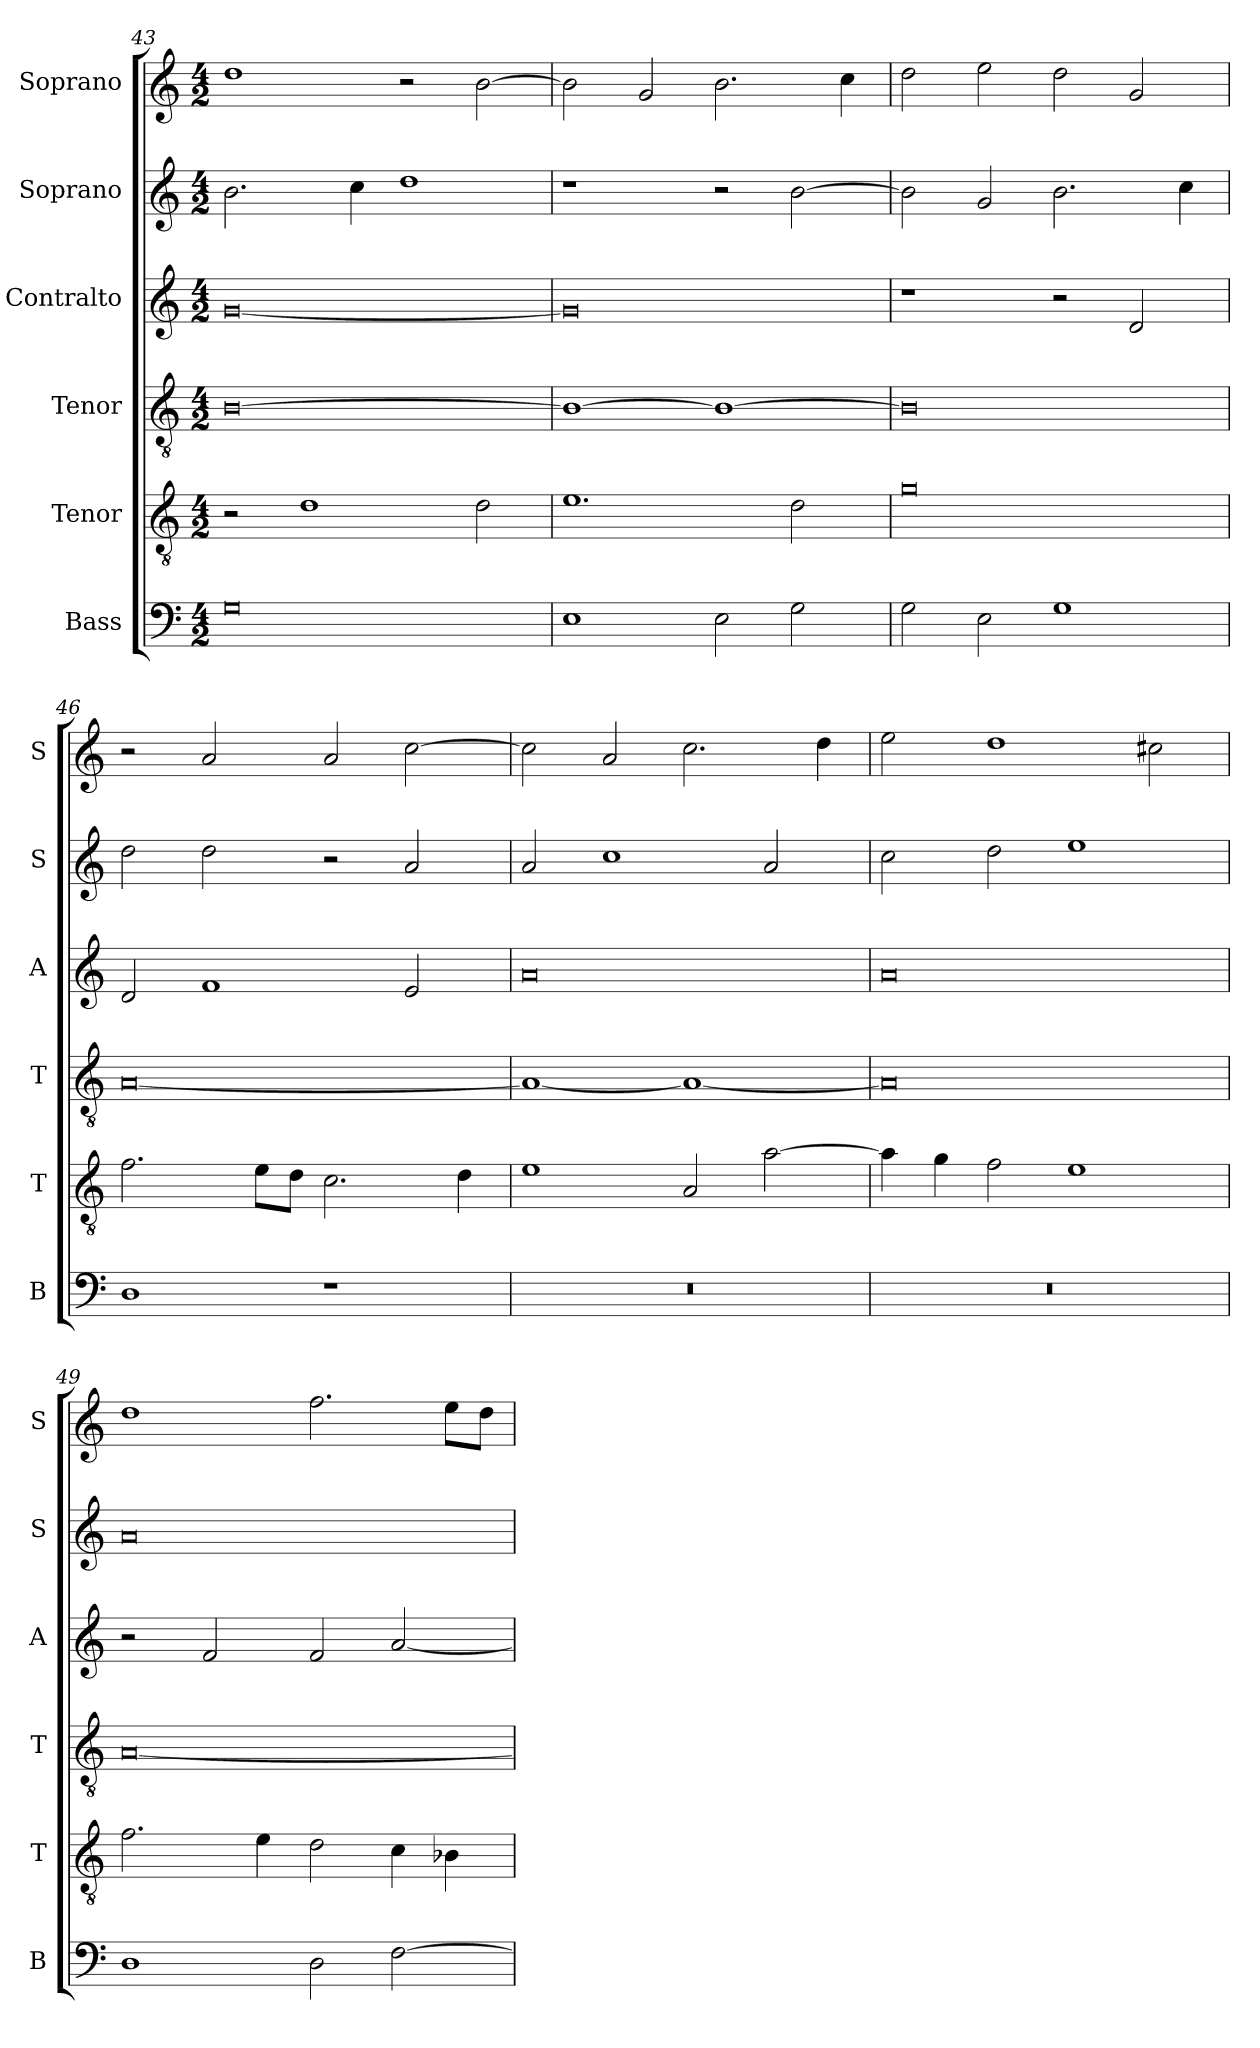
**kern	**kern	**kern	**kern	**kern	**kern
*part6	*part5	*part4	*part3	*part2	*part1
*staff6	*staff5	*staff4	*staff3	*staff2	*staff1
*I"Bass	*I"Tenor	*I"Tenor	*I"Contralto	*I"Soprano	*I"Soprano
*I'B	*I'T	*I'T	*I'A	*I'S	*I'S
*clefF4	*clefGv2	*clefGv2	*clefG2	*clefG2	*clefG2
*k[]	*k[]	*k[]	*k[]	*k[]	*k[]
*G:mix	*G:mix	*G:mix	*G:mix	*G:mix	*G:mix
*M4/2	*M4/2	*M4/2	*M4/2	*M4/2	*M4/2
=43	=43	=43	=43	=43	=43
0G	2r	[0B	[0g	2.b	1dd
.	1d	.	.	.	.
.	.	.	.	4cc	.
.	.	.	.	1dd	2r
.	2d	.	.	.	[2b
=44	=44	=44	=44	=44	=44
1E	1.e	1B_	0g]	1r	2b]
.	.	.	.	.	2g
2E	.	1B_	.	2r	2.b
2G	2d	.	.	[2b	.
.	.	.	.	.	4cc
=45	=45	=45	=45	=45	=45
2G	0g	0B]	1r	2b]	2dd
2E	.	.	.	2g	2ee
1G	.	.	2r	2.b	2dd
.	.	.	2d	.	2g
.	.	.	.	4cc	.
=46	=46	=46	=46	=46	=46
1D	2.f	[0A	2d	2dd	2r
.	.	.	1f	2dd	2a
.	8e\L	.	.	.	.
.	8d\J	.	.	.	.
1r	2.c	.	.	2r	2a
.	.	.	2e	2a	[2cc
.	4d	.	.	.	.
=47	=47	=47	=47	=47	=47
0r	1e	1A_	0a	2a	2cc]
.	.	.	.	1cc	2a
.	2A	1A_	.	.	2.cc
.	[2a	.	.	2a	.
.	.	.	.	.	4dd
=48	=48	=48	=48	=48	=48
0r	4a]	0A]	0a	2cc	2ee
.	4g	.	.	.	.
.	2f	.	.	2dd	1dd
.	1e	.	.	1ee	.
.	.	.	.	.	2cc#X
=49	=49	=49	=49	=49	=49
1D	2.f	[0A	2r	0a	1dd
.	.	.	2f	.	.
.	4e	.	.	.	.
2D	2d	.	2f	.	2.ff
[2F	4c	.	[2a	.	.
.	4B-X	.	.	.	8ee\L
.	.	.	.	.	8dd\J
=	=	=	=	=	=
*-	*-	*-	*-	*-	*-
